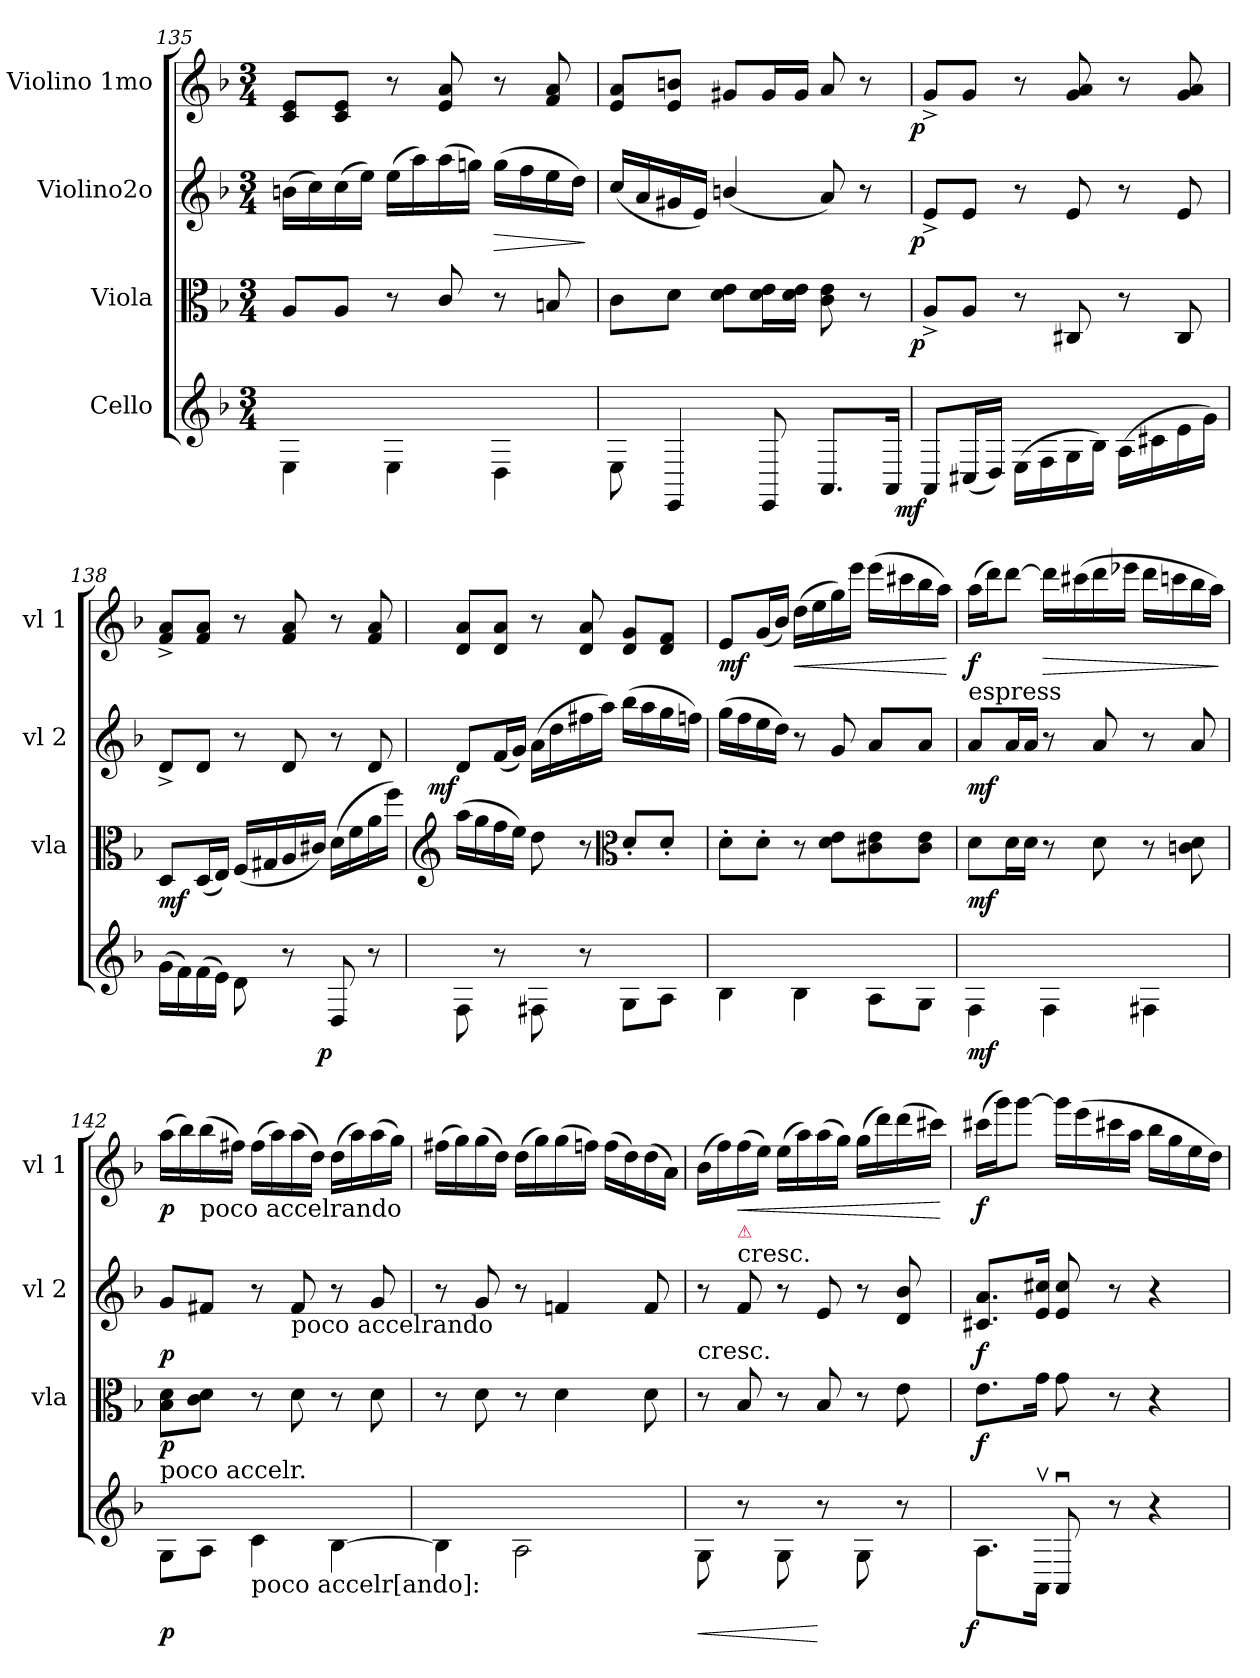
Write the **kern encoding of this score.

**kern	**dynam	**kern	**dynam	**kern	**dynam	**kern	**dynam
*part4	*part4	*part3	*part3	*part2	*part2	*part1	*part1
*staff4	*staff4	*staff3	*staff3	*staff2	*staff2	*staff1	*staff1
*I"Cello	*	*I"Viola	*	*I"Violino2o	*	*I"Violino 1mo	*
*	*	*I'vla	*	*I'vl 2	*	*I'vl 1	*
*clefG2	*	*clefC3	*	*clefG2	*	*clefG2	*
*k[b-]	*	*k[b-]	*	*k[b-]	*	*k[b-]	*
*M3/4	*	*M3/4	*	*M3/4	*	*M3/4	*
=135	=135	=135	=135	=135	=135	=135	=135
4E\	.	8A/L	.	(16bn\LL	.	8c/ 8e/L	.
.	.	.	.	16cc\)	.	.	.
.	.	8A/J	.	(16cc\	.	8c/ 8e/J	.
.	.	.	.	16ee\JJ)	.	.	.
4E\	.	8r	.	(16ee\LL	.	8r	.
.	.	.	.	16aa\)	.	.	.
.	.	8c/	.	(16aa\	.	8e/ 8a/	.
.	.	.	.	16ggn\JJ)	.	.	.
!	!	!	!	!	!LO:HP:b	!	!
4D\	.	8r	.	(16gg\LL	>	8r	.
.	.	.	.	16ff\	.	.	.
.	.	8Bn/	.	16ee\	.	8f/ 8a/	.
.	.	.	.	16dd\JJ)	.	.	.
.	.	.	.	.	]	.	.
=136	=136	=136	=136	=136	=136	=136	=136
8E\	.	8c\L	.	(16cc/LL	.	8e/ 8a/L	.
.	.	.	.	16a/	.	.	.
4EE/	.	8d\J	.	16g#X/	.	8e/ 8bn/J	.
.	.	.	.	16e/JJ)	.	.	.
.	.	8d\ 8e\L	.	(4bn/	.	8g#X/L	.
8EE/	.	16d\ 16e\L	.	.	.	16g#/L	.
.	.	16d\ 16e\JJ	.	.	.	16g#/JJ	.
8.AA/L	.	8c\ 8e\	.	8a/)	.	8a/	.
.	.	8r	.	8r	.	8r	.
16AA/Jk	.	.	.	.	.	.	.
=137	=137	=137	=137	=137	=137	=137	=137
!	!LO:DY:rj	!	!LO:DY:rj	!	!LO:DY:rj	!	!LO:DY:rj
8AA/L	mf	8A^/L	p	8e^>/L	p	8g^>/L	p
(16C#X/L	.	8A/J	.	8e/J	.	8g/J	.
16D/JJ)	.	.	.	.	.	.	.
(16E\LL	.	8r	.	8r	.	8r	.
16F\	.	.	.	.	.	.	.
16G\	.	8C#X/	.	8e/	.	8g/ 8a/	.
16B-\JJ)	.	.	.	.	.	.	.
(16A\LL	.	8r	.	8r	.	8r	.
16c#X\	.	.	.	.	.	.	.
16e\	.	8C#/	.	8e/	.	8g/ 8a/	.
16g\JJ)	.	.	.	.	.	.	.
=138	=138	=138	=138	=138	=138	=138	=138
(16g\LL	.	8D/L	mf	8d^>/L	.	8f^>/ 8a^>/L	.
16f\)	.	.	.	.	.	.	.
(16f\	.	(16D/L	.	8d/J	.	8f/ 8a/J	.
16e\JJ)	.	16E/JJ)	.	.	.	.	.
8d\	.	(16F/LL	.	8r	.	8r	.
.	.	16G#X/	.	.	.	.	.
8r	.	16A/	.	8d/	.	8f/ 8a/	.
.	.	16c#X/JJ)	.	.	.	.	.
!	!LO:DY:rj	!	!	!	!	!	!
8D/	p	(16d\LL	.	8r	.	8r	.
.	.	16f\	.	.	.	.	.
8r	.	16a\	.	8d/	.	8f/ 8a/	.
.	.	16ff\JJ)	.	.	.	.	.
=139	=139	=139	=139	=139	=139	=139	=139
*	*	*clefG2	*	*	*	*	*
!	!	!	!	!	!LO:DY:rj	!	!
8F\	.	(16aa\LL	.	8d/L	mf	8d/ 8a/L	.
.	.	16gg\	.	.	.	.	.
8r	.	16ff\	.	(16f/L	.	8d/ 8a/J	.
.	.	16ee\JJ)	.	16g/JJ)	.	.	.
8F#X\	.	8dd\	.	(16a\LL	.	8r	.
.	.	.	.	16dd\	.	.	.
8r	.	8r	.	16ff#X\	.	8d/ 8a/	.
.	.	.	.	16aa\JJ)	.	.	.
*	*	*clefC3	*	*	*	*	*
8G\L	.	8d'/L	.	(16bb-\LL	.	8d/ 8g/L	.
.	.	.	.	16aa\	.	.	.
8A\J	.	8d'/J	.	16gg\	.	8d/ 8f/J	.
.	.	.	.	16ffn\JJ)	.	.	.
=140	=140	=140	=140	=140	=140	=140	=140
4B-\	.	8d'\L	.	(16gg\LL	.	8e/L	mf
.	.	.	.	16ff\	.	.	.
.	.	8d'\J	.	16ee\	.	(16g/L	.
.	.	.	.	16dd\JJ)	.	16b-/JJ)	.
!	!	!	!	!	!	!	!LO:HP:b
4B-\	.	8r	.	8r	.	(16dd\LL	<
.	.	.	.	.	.	16ee\	.
.	.	8d\ 8e\L	.	8g/	.	16gg\)	.
.	.	.	.	.	.	16eee\JJ	.
8A\L	.	8c#X\ 8e\	.	8a/L	.	(16eee\LL	.
.	.	.	.	.	.	16ccc#X\	.
8G\J	.	8c#\ 8e\J	.	8a/J	.	16bb-\	.
.	.	.	.	.	.	16aa\JJ)	.
.	.	.	.	.	.	.	[
=141	=141	=141	=141	=141	=141	=141	=141
!	!	!	!	!	!	!LO:TX:b:t=espress	!
4F\	mf	8d\L	mf	8a/L	mf	(16aa\LL	f
.	.	.	.	.	.	16ddd\J)	.
.	.	16d\L	.	16a/L	.	[8ddd\J	.
.	.	16d\JJ	.	16a/JJ	.	.	.
!	!	!	!	!	!	!	!LO:HP:b
4F\	.	8r	.	8r	.	16ddd\LL]	>
.	.	.	.	.	.	(16ccc#X\	.
.	.	8d\	.	8a/	.	16ddd\	.
.	.	.	.	.	.	16eee-X\JJ	.
4F#X\	.	8r	.	8r	.	16ddd\LL	.
.	.	.	.	.	.	16cccn\	.
.	.	8cn\ 8d\	.	8a/	.	16bb-\	.
.	.	.	.	.	.	16aa\JJ)	.
.	.	.	.	.	.	.	]
=142	=142	=142	=142	=142	=142	=142	=142
!	!	!LO:TX:b:t=poco accelr.	!	!	!	!	!
8G\L	p	8B-\ 8d\L	p	8g/L	p	(16aa\LL	p
.	.	.	.	.	.	16bb-\)	.
!	!	!	!	!	!	!LO:TX:b:t=poco accelrando	!
8A\J	.	8c\ 8d\J	.	8f#X/J	.	(16bb-\	.
.	.	.	.	.	.	16ff#X\JJ)	.
!LO:TX:b:t=poco accelr[ando]&colon;	!	!	!	!	!	!	!
4c\	.	8r	.	8r	.	(16ff#\LL	.
.	.	.	.	.	.	16aa\)	.
!	!	!	!	!LO:TX:b:t=poco accelrando	!	!	!
.	.	8d\	.	8f#/	.	(16aa\	.
.	.	.	.	.	.	16dd\JJ)	.
[4B-\	.	8r	.	8r	.	(16dd\LL	.
.	.	.	.	.	.	16aa\)	.
.	.	8d\	.	8g/	.	(16aa\	.
.	.	.	.	.	.	16gg\JJ)	.
=143	=143	=143	=143	=143	=143	=143	=143
4B-\]	.	8r	.	8r	.	(16ff#X\LL	.
.	.	.	.	.	.	16gg\)	.
.	.	8d\	.	8g/	.	(16gg\	.
.	.	.	.	.	.	16dd\JJ)	.
2A\	.	8r	.	8r	.	(16dd\LL	.
.	.	.	.	.	.	16gg\)	.
.	.	4d\	.	4fn/	.	(16gg\	.
.	.	.	.	.	.	16ffn\JJ)	.
.	.	.	.	.	.	(16ff\LL	.
.	.	.	.	.	.	16dd\)	.
.	.	8d\	.	8f/	.	(16dd\	.
.	.	.	.	.	.	16a\JJ)	.
=144	=144	=144	=144	=144	=144	=144	=144
!	!	!LO:TX:t=cresc.	!	!	!	!	!
!	!LO:HP:b	!	!	!	!	!	!
8G\	<	8r	.	8r	.	(16b-\LL	.
.	.	.	.	.	.	16ff\)	.
!	!	!	!	!	!	!LO:TX:b:color=crimson:t=⚠	!
!	!	!	!	!LO:TX:t=cresc.	!	!	!
!	!	!	!	!	!	!	!LO:HP:b
8r	.	8B-/	.	8f/	.	(16ff\	<
.	.	.	.	.	.	16ee\JJ)	.
8G\	.	8r	.	8r	.	(16ee\LL	.
.	.	.	.	.	.	16aa\)	.
8r	[	8B-/	.	8e/	.	(16aa\	.
.	.	.	.	.	.	16gg\JJ)	.
8G\	.	8r	.	8r	.	(16gg\LL	.
.	.	.	.	.	.	16ddd\)	.
8r	.	8e\	.	8d/ 8b-/	.	(16ddd\	.
.	.	.	.	.	.	16ccc#X\JJ)	.
.	.	.	.	.	.	.	[
=145	=145	=145	=145	=145	=145	=145	=145
!	!LO:DY:rj	!	!	!	!	!	!
8.A\L	f	8.e\L	f	8.c#X/ 8.a/L	f	(16ccc#X\LL	f
.	.	.	.	.	.	16ggg\J)	.
.	.	.	.	.	.	[8ggg\J	.
16AAv\Jk	.	16g\Jk	.	16e/ 16cc#X/Jk	.	.	.
8AAu/	.	8g\	.	8e/ 8cc#/	.	16ggg\LL]	.
.	.	.	.	.	.	(16eee\	.
8r	.	8r	.	8r	.	16ccc#X\	.
.	.	.	.	.	.	16aa\JJ	.
4r	.	4r	.	4r	.	16bb-\LL	.
.	.	.	.	.	.	16gg\	.
.	.	.	.	.	.	16ee\	.
.	.	.	.	.	.	16dd\JJ)	.
=	=	=	=	=	=	=	=
*-	*-	*-	*-	*-	*-	*-	*-
